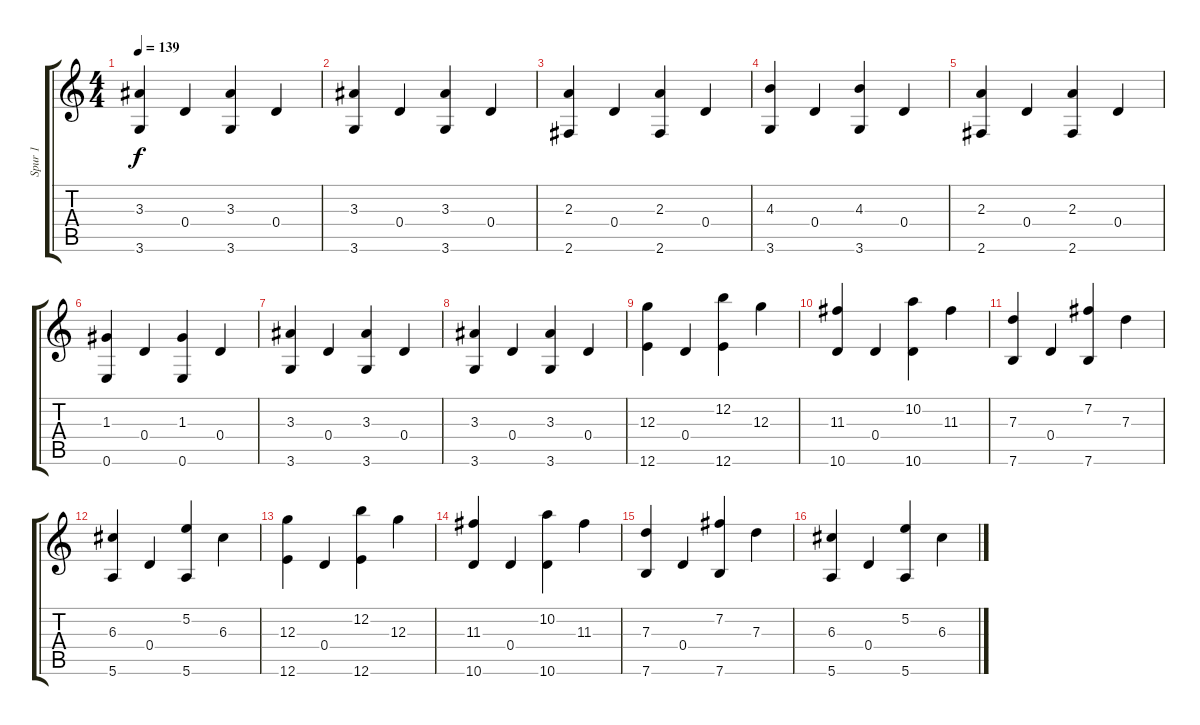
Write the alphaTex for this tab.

\track ("Spur 1" "Spur 1") {instrument acousticguitarsteel}
\staff {score tabs}
\tuning (E4 B3 G3 D3 A2 E2) {hide}
\ts (4 4)
\tempo 139
\clef g2
\ks c
(3.3 3.6).4{dy f} 0.4.4 (3.3 3.6).4 0.4.4 |
(3.3 3.6).4 0.4.4 (3.3 3.6).4 0.4.4 |
(2.3 2.6).4 0.4.4 (2.3 2.6).4 0.4.4 |
(4.3 3.6).4 0.4.4 (4.3 3.6).4 0.4.4 |
(2.3 2.6).4 0.4.4 (2.3 2.6).4 0.4.4 |
(1.3 0.6).4 0.4.4 (1.3 0.6).4 0.4.4 |
(3.3 3.6).4 0.4.4 (3.3 3.6).4 0.4.4 |
(3.3 3.6).4 0.4.4 (3.3 3.6).4 0.4.4 |
(12.3 12.6).4 0.4.4 (12.2 12.6).4 12.3.4 |
(11.3 10.6).4 0.4.4 (10.2 10.6).4 11.3.4 |
(7.3 7.6).4 0.4.4 (7.2 7.6).4 7.3.4 |
(6.3 5.6).4 0.4.4 (5.2 5.6).4 6.3.4 |
(12.3 12.6).4 0.4.4 (12.2 12.6).4 12.3.4 |
(11.3 10.6).4 0.4.4 (10.2 10.6).4 11.3.4 |
(7.3 7.6).4 0.4.4 (7.2 7.6).4 7.3.4 |
(6.3 5.6).4 0.4.4 (5.2 5.6).4 6.3.4
